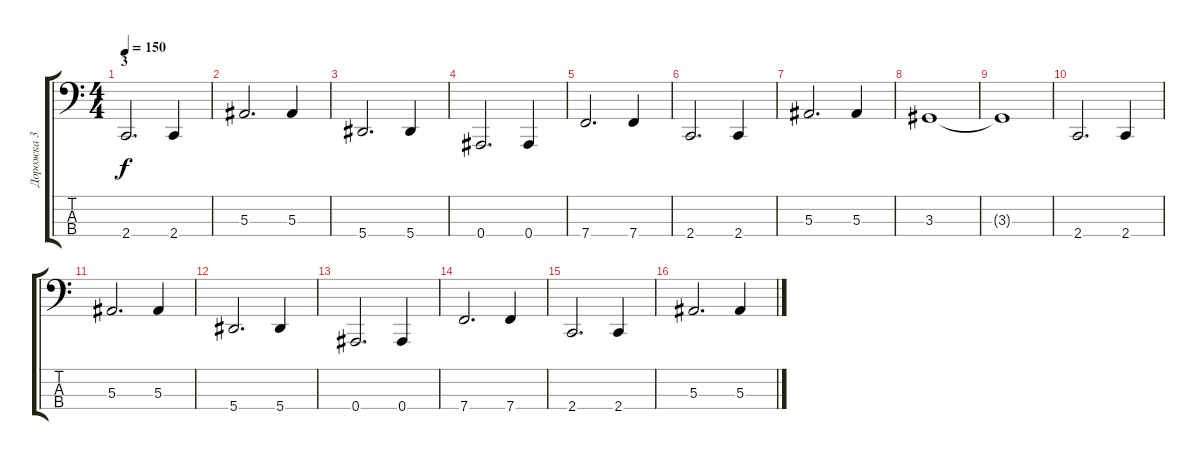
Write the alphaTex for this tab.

\track ("Дорожка 3" "Дорожка 3") {instrument electricbasspick}
\staff {score tabs}
\tuning (Eb2 Bb1 F1 Bb0) {hide}
\ts (4 4)
\section ("" "3")
\tempo 150
\clef f4
\ks c
2.4.2{d dy f} 2.4.4 |
5.3.2{d} 5.3.4 |
5.4.2{d} 5.4.4 |
0.4.2{d} 0.4.4 |
7.4.2{d} 7.4.4 |
2.4.2{d} 2.4.4 |
5.3.2{d} 5.3.4 |
3.3.1 |
3.3{t}.1 |
2.4.2{d} 2.4.4 |
5.3.2{d} 5.3.4 |
5.4.2{d} 5.4.4 |
0.4.2{d} 0.4.4 |
7.4.2{d} 7.4.4 |
2.4.2{d} 2.4.4 |
5.3.2{d} 5.3.4
